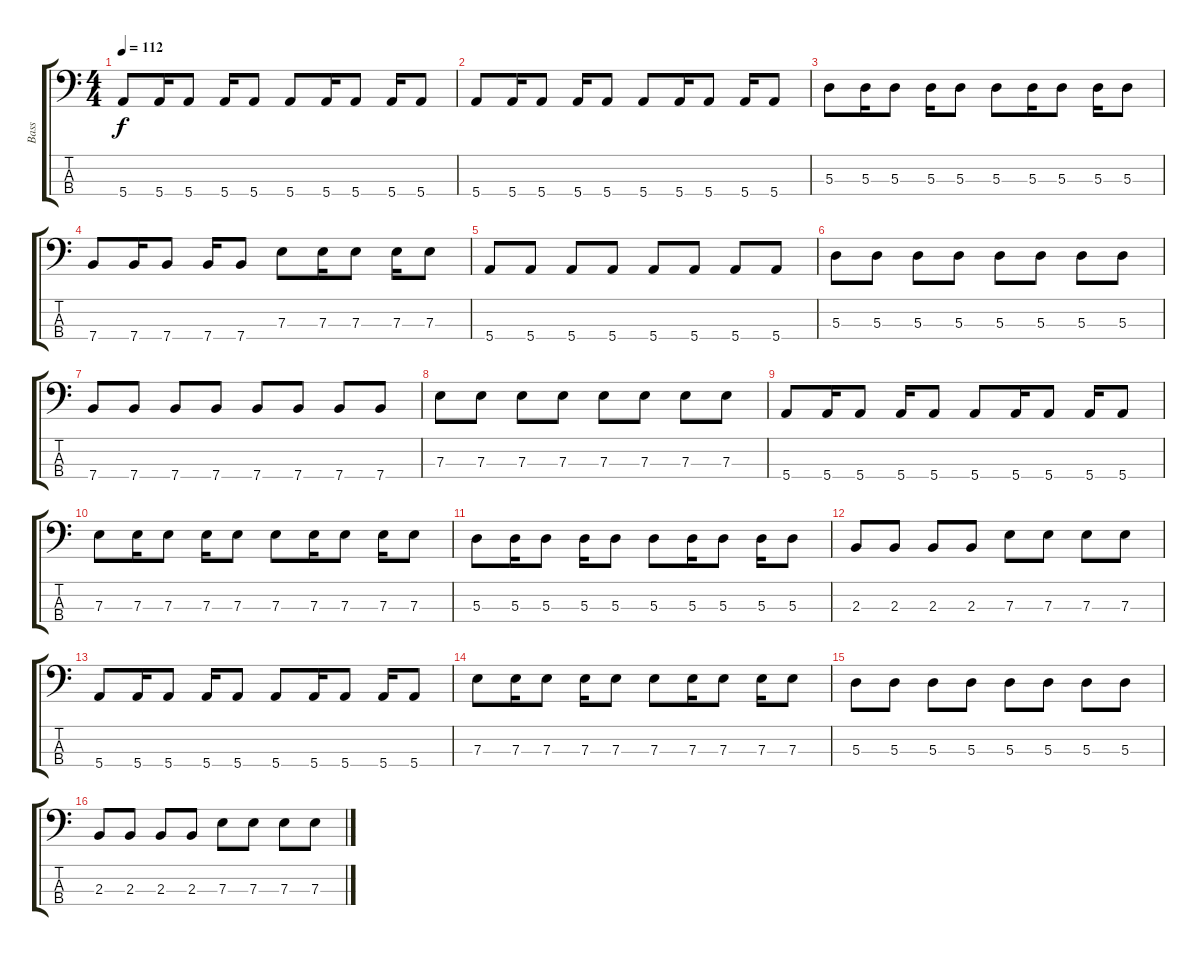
\track ("Bass" "Bass") {instrument electricbasspick}
\staff {score tabs}
\tuning (G2 D2 A1 E1) {hide}
\ts (4 4)
\tempo 112
\clef f4
\ks c
5.4.8{dy f} 5.4.16 5.4.8 5.4.16 5.4.8 5.4.8 5.4.16 5.4.8 5.4.16 5.4.8 |
5.4.8 5.4.16 5.4.8 5.4.16 5.4.8 5.4.8 5.4.16 5.4.8 5.4.16 5.4.8 |
5.3.8 5.3.16 5.3.8 5.3.16 5.3.8 5.3.8 5.3.16 5.3.8 5.3.16 5.3.8 |
7.4.8 7.4.16 7.4.8 7.4.16 7.4.8 7.3.8 7.3.16 7.3.8 7.3.16 7.3.8 |
5.4.8 5.4.8 5.4.8 5.4.8 5.4.8 5.4.8 5.4.8 5.4.8 |
5.3.8 5.3.8 5.3.8 5.3.8 5.3.8 5.3.8 5.3.8 5.3.8 |
7.4.8 7.4.8 7.4.8 7.4.8 7.4.8 7.4.8 7.4.8 7.4.8 |
7.3.8 7.3.8 7.3.8 7.3.8 7.3.8 7.3.8 7.3.8 7.3.8 |
5.4.8 5.4.16 5.4.8 5.4.16 5.4.8 5.4.8 5.4.16 5.4.8 5.4.16 5.4.8 |
7.3.8 7.3.16 7.3.8 7.3.16 7.3.8 7.3.8 7.3.16 7.3.8 7.3.16 7.3.8 |
5.3.8 5.3.16 5.3.8 5.3.16 5.3.8 5.3.8 5.3.16 5.3.8 5.3.16 5.3.8 |
2.3.8 2.3.8 2.3.8 2.3.8 7.3.8 7.3.8 7.3.8 7.3.8 |
5.4.8 5.4.16 5.4.8 5.4.16 5.4.8 5.4.8 5.4.16 5.4.8 5.4.16 5.4.8 |
7.3.8 7.3.16 7.3.8 7.3.16 7.3.8 7.3.8 7.3.16 7.3.8 7.3.16 7.3.8 |
5.3.8 5.3.8 5.3.8 5.3.8 5.3.8 5.3.8 5.3.8 5.3.8 |
2.3.8 2.3.8 2.3.8 2.3.8 7.3.8 7.3.8 7.3.8 7.3.8
